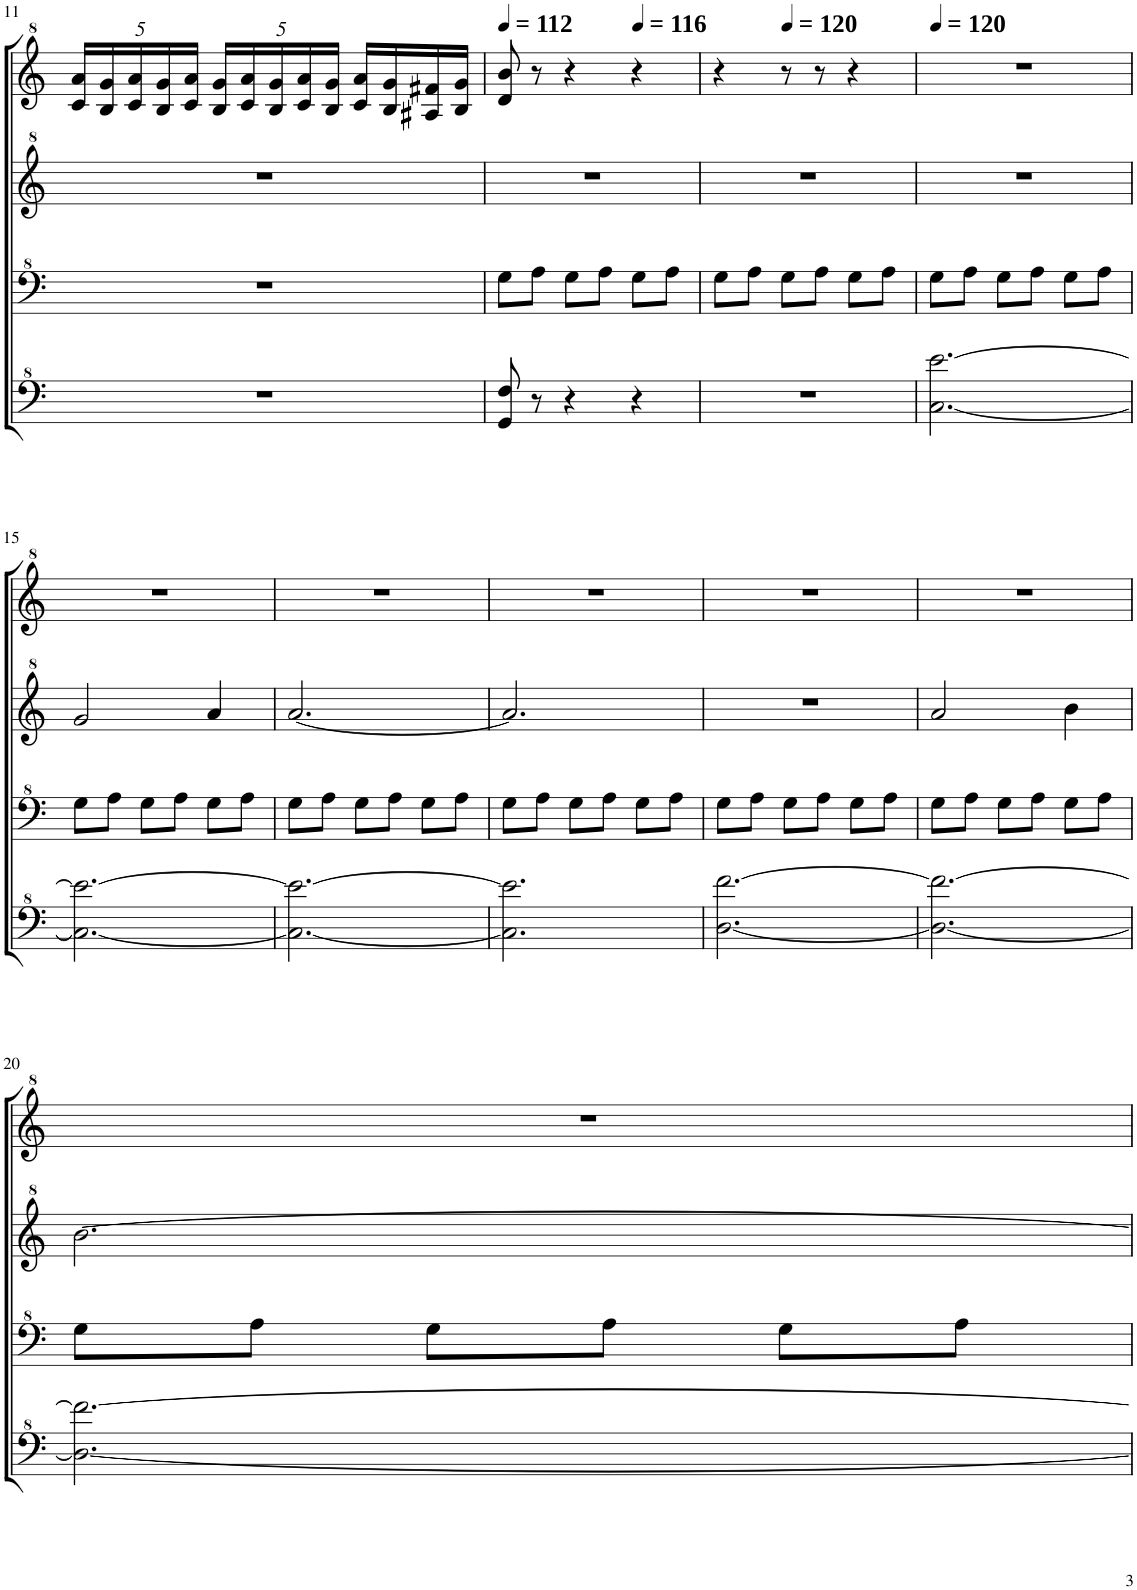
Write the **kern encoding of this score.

**kern	**kern	**kern	**kern
*part1	*part1	*part1	*part1
*staff4	*staff3	*staff2	*staff1
*I"Model III	*	*	*
!!LO:PB:g=z
*clefF^4	*clefF^4	*clefG^2	*clefG^2
*k[]	*k[]	*k[]	*k[]
*M3/4	*M3/4	*M3/4	*M3/4
*	*	*	*Xbrackettup
=11	=11	=11	=11
2.r	2.r	2.r	20cc/ 20aa/LL
.	.	.	20b/ 20gg/
.	.	.	20cc/ 20aa/
.	.	.	20b/ 20gg/
.	.	.	20cc/ 20aa/JJ
.	.	.	20b/ 20gg/LL
.	.	.	20cc/ 20aa/
.	.	.	20b/ 20gg/
.	.	.	20cc/ 20aa/
.	.	.	20b/ 20gg/JJ
.	.	.	16cc/ 16aa/LL
.	.	.	16b/ 16gg/
.	.	.	16a#X/ 16ff#X/
.	.	.	16b/ 16gg/JJ
=12	=12	=12	=12
*	*	*	*MM112
8G/ 8f/	8g\L	2.r	8dd/ 8bb/
8r	8a\J	.	8r
4r	8g\L	.	4r
.	8a\J	.	.
*	*	*	*MM116
4r	8g\L	.	4r
.	8a\J	.	.
=13	=13	=13	=13
2.r	8g\L	2.r	4r
.	8a\J	.	.
*	*	*	*MM120
.	8g\L	.	8r
.	8a\J	.	8r
.	8g\L	.	4r
.	8a\J	.	.
=14	=14	=14	=14
*	*	*	*MM120
[2.c\ [2.ee\	8g\L	2.r	2.r
.	8a\J	.	.
.	8g\L	.	.
.	8a\J	.	.
.	8g\L	.	.
.	8a\J	.	.
!!LO:LB:g=z
=15	=15	=15	=15
2.c\_ 2.ee\_	8g\L	2gg/	2.r
.	8a\J	.	.
.	8g\L	.	.
.	8a\J	.	.
.	8g\L	4aa/	.
.	8a\J	.	.
=16	=16	=16	=16
2.c\_ 2.ee\_	8g\L	[2.aa/	2.r
.	8a\J	.	.
.	8g\L	.	.
.	8a\J	.	.
.	8g\L	.	.
.	8a\J	.	.
=17	=17	=17	=17
2.c\] 2.ee\]	8g\L	2.aa/]	2.r
.	8a\J	.	.
.	8g\L	.	.
.	8a\J	.	.
.	8g\L	.	.
.	8a\J	.	.
=18	=18	=18	=18
[2.d\ [2.ff\	8g\L	2.r	2.r
.	8a\J	.	.
.	8g\L	.	.
.	8a\J	.	.
.	8g\L	.	.
.	8a\J	.	.
=19	=19	=19	=19
2.d\_ 2.ff\_	8g\L	2aa/	2.r
.	8a\J	.	.
.	8g\L	.	.
.	8a\J	.	.
.	8g\L	4bb\	.
.	8a\J	.	.
!!LO:LB:g=z
=20	=20	=20	=20
2.d\_ 2.ff\_	8g\L	[2.bb\	2.r
.	8a\J	.	.
.	8g\L	.	.
.	8a\J	.	.
.	8g\L	.	.
.	8a\J	.	.
=	=	=	=
*-	*-	*-	*-
